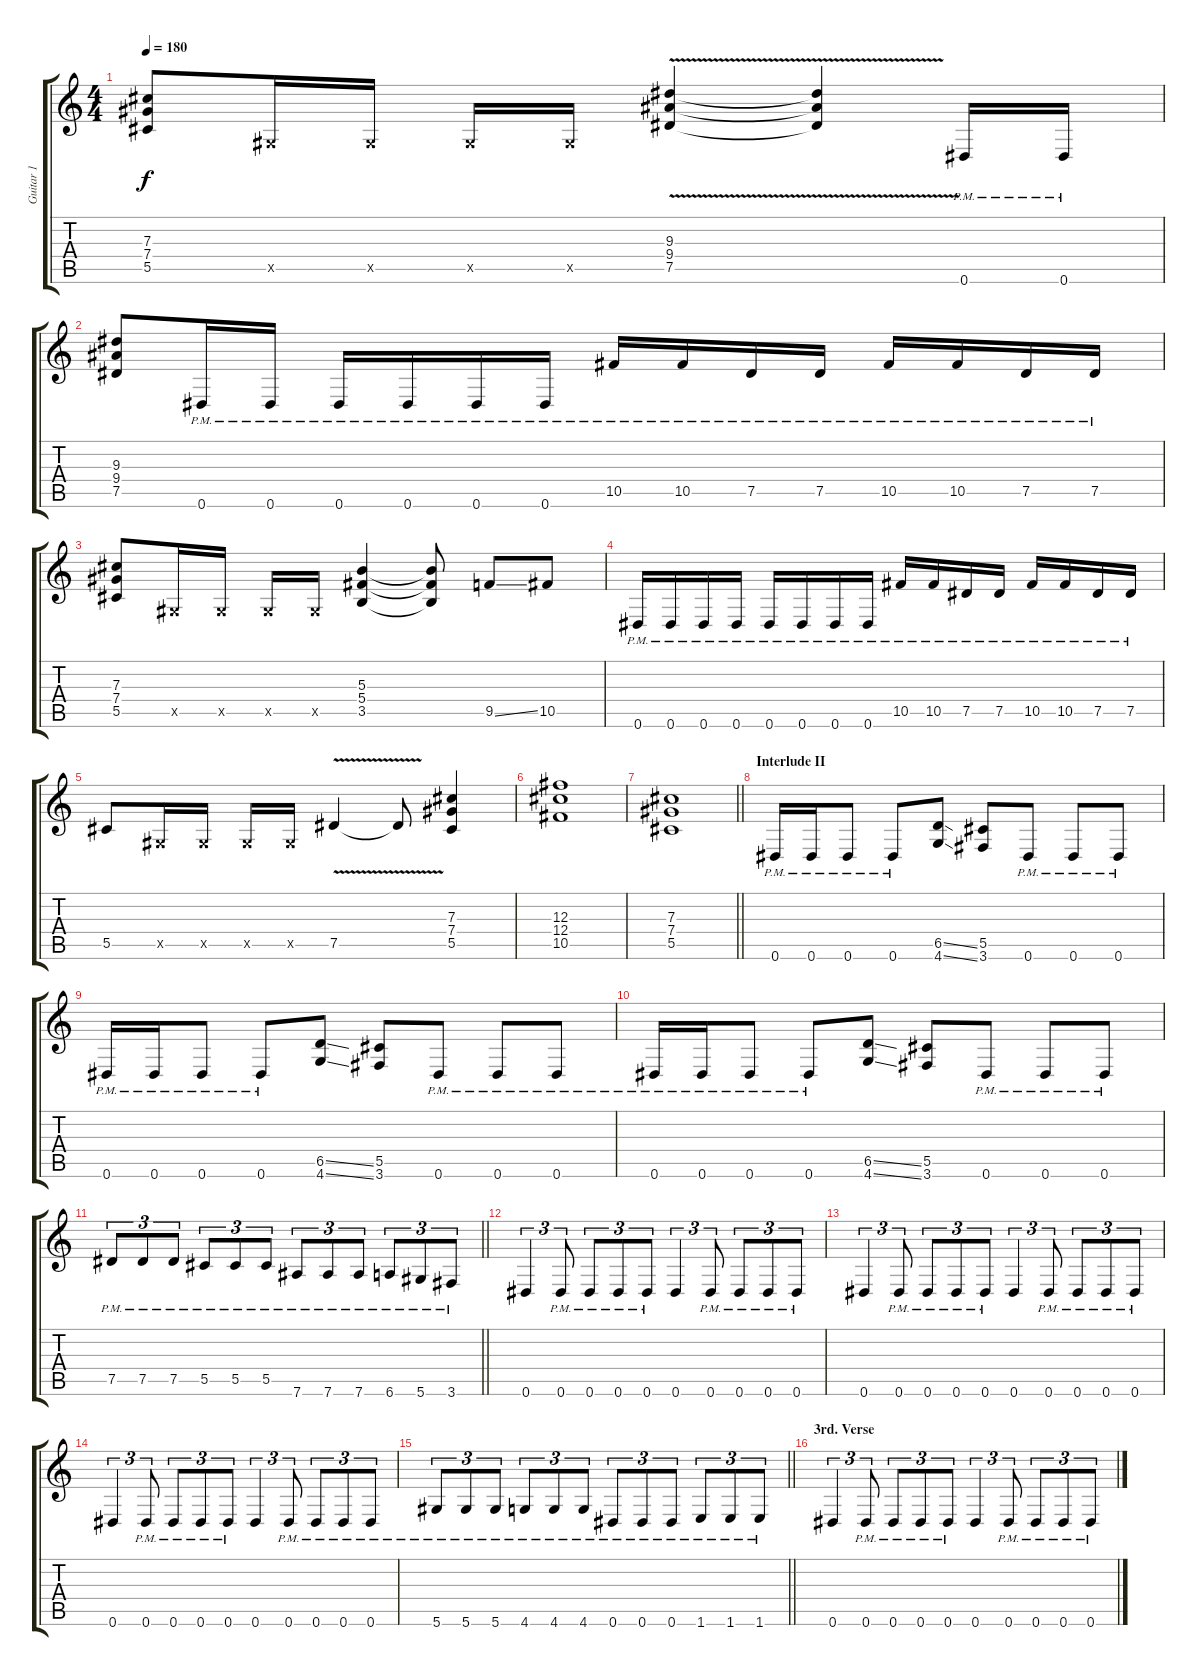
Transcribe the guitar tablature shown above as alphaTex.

\track ("Guitar 1" "Guitar 1") {instrument distortionguitar}
\staff {score tabs}
\tuning (Eb4 Bb3 Gb3 Db3 Ab2 Eb2) {hide}
\ts (4 4)
\tempo 180
\clef g2
\ks c
(7.3 7.4 5.5).8{dy f} 0.5{x}.16 0.5{x}.16 0.5{x}.16 0.5{x}.16 (9.3{v} 9.4{v} 7.5{v}).4 (9.3{t} 9.4{t} 7.5{t}).4 0.6{pm}.16 0.6{pm}.16 |
(9.3 9.4 7.5).8 0.6{pm}.16 0.6{pm}.16 0.6{pm}.16 0.6{pm}.16 0.6{pm}.16 0.6{pm}.16 10.5{pm}.16 10.5{pm}.16 7.5{pm}.16 7.5{pm}.16 10.5{pm}.16 10.5{pm}.16 7.5{pm}.16 7.5{pm}.16 |
(7.3 7.4 5.5).8 0.5{x}.16 0.5{x}.16 0.5{x}.16 0.5{x}.16 (5.3 5.4 3.5).4 (5.3{t} 5.4{t} 3.5{t}).8 9.5{ss}.8 10.5.8 |
0.6{pm}.16 0.6{pm}.16 0.6{pm}.16 0.6{pm}.16 0.6{pm}.16 0.6{pm}.16 0.6{pm}.16 0.6{pm}.16 10.5{pm}.16 10.5{pm}.16 7.5{pm}.16 7.5{pm}.16 10.5{pm}.16 10.5{pm}.16 7.5{pm}.16 7.5{pm}.16 |
5.5.8 0.5{x}.16 0.5{x}.16 0.5{x}.16 0.5{x}.16 7.5{v}.4 7.5{t}.8 (7.3 7.4 5.5).4 |
(12.3 12.4 10.5).1 |
\barLineRight lightlight
(7.3 7.4 5.5).1 |
\section ("" "Interlude II")
0.6{pm}.16 0.6{pm}.16 0.6{pm}.8 0.6{pm}.8 (6.5{ss} 4.6{ss}).8 (5.5 3.6).8 0.6{pm}.8 0.6{pm}.8 0.6{pm}.8 |
0.6{pm}.16 0.6{pm}.16 0.6{pm}.8 0.6{pm}.8 (6.5{ss} 4.6{ss}).8 (5.5 3.6).8 0.6{pm}.8 0.6{pm}.8 0.6{pm}.8 |
0.6{pm}.16 0.6{pm}.16 0.6{pm}.8 0.6{pm}.8 (6.5{ss} 4.6{ss}).8 (5.5 3.6).8 0.6{pm}.8 0.6{pm}.8 0.6{pm}.8 |
\barLineRight lightlight
7.5{pm}.8{tu (3 2)} 7.5{pm}.8{tu (3 2)} 7.5{pm}.8{tu (3 2)} 5.5{pm}.8{tu (3 2)} 5.5{pm}.8{tu (3 2)} 5.5{pm}.8{tu (3 2)} 7.6{pm}.8{tu (3 2)} 7.6{pm}.8{tu (3 2)} 7.6{pm}.8{tu (3 2)} 6.6{pm}.8{tu (3 2)} 5.6{pm}.8{tu (3 2)} 3.6{pm}.8{tu (3 2)} |
0.6.4{tu (3 2)} 0.6{pm}.8{tu (3 2)} 0.6{pm}.8{tu (3 2)} 0.6{pm}.8{tu (3 2)} 0.6{pm}.8{tu (3 2)} 0.6.4{tu (3 2)} 0.6{pm}.8{tu (3 2)} 0.6{pm}.8{tu (3 2)} 0.6{pm}.8{tu (3 2)} 0.6{pm}.8{tu (3 2)} |
0.6.4{tu (3 2)} 0.6{pm}.8{tu (3 2)} 0.6{pm}.8{tu (3 2)} 0.6{pm}.8{tu (3 2)} 0.6{pm}.8{tu (3 2)} 0.6.4{tu (3 2)} 0.6{pm}.8{tu (3 2)} 0.6{pm}.8{tu (3 2)} 0.6{pm}.8{tu (3 2)} 0.6{pm}.8{tu (3 2)} |
0.6.4{tu (3 2)} 0.6{pm}.8{tu (3 2)} 0.6{pm}.8{tu (3 2)} 0.6{pm}.8{tu (3 2)} 0.6{pm}.8{tu (3 2)} 0.6.4{tu (3 2)} 0.6{pm}.8{tu (3 2)} 0.6{pm}.8{tu (3 2)} 0.6{pm}.8{tu (3 2)} 0.6{pm}.8{tu (3 2)} |
\barLineRight lightlight
5.6{pm}.8{tu (3 2)} 5.6{pm}.8{tu (3 2)} 5.6{pm}.8{tu (3 2)} 4.6{pm}.8{tu (3 2)} 4.6{pm}.8{tu (3 2)} 4.6{pm}.8{tu (3 2)} 0.6{pm}.8{tu (3 2)} 0.6{pm}.8{tu (3 2)} 0.6{pm}.8{tu (3 2)} 1.6{pm}.8{tu (3 2)} 1.6{pm}.8{tu (3 2)} 1.6{pm}.8{tu (3 2)} |
\section ("" "3rd. Verse")
0.6.4{tu (3 2)} 0.6{pm}.8{tu (3 2)} 0.6{pm}.8{tu (3 2)} 0.6{pm}.8{tu (3 2)} 0.6{pm}.8{tu (3 2)} 0.6.4{tu (3 2)} 0.6{pm}.8{tu (3 2)} 0.6{pm}.8{tu (3 2)} 0.6{pm}.8{tu (3 2)} 0.6{pm}.8{tu (3 2)}
